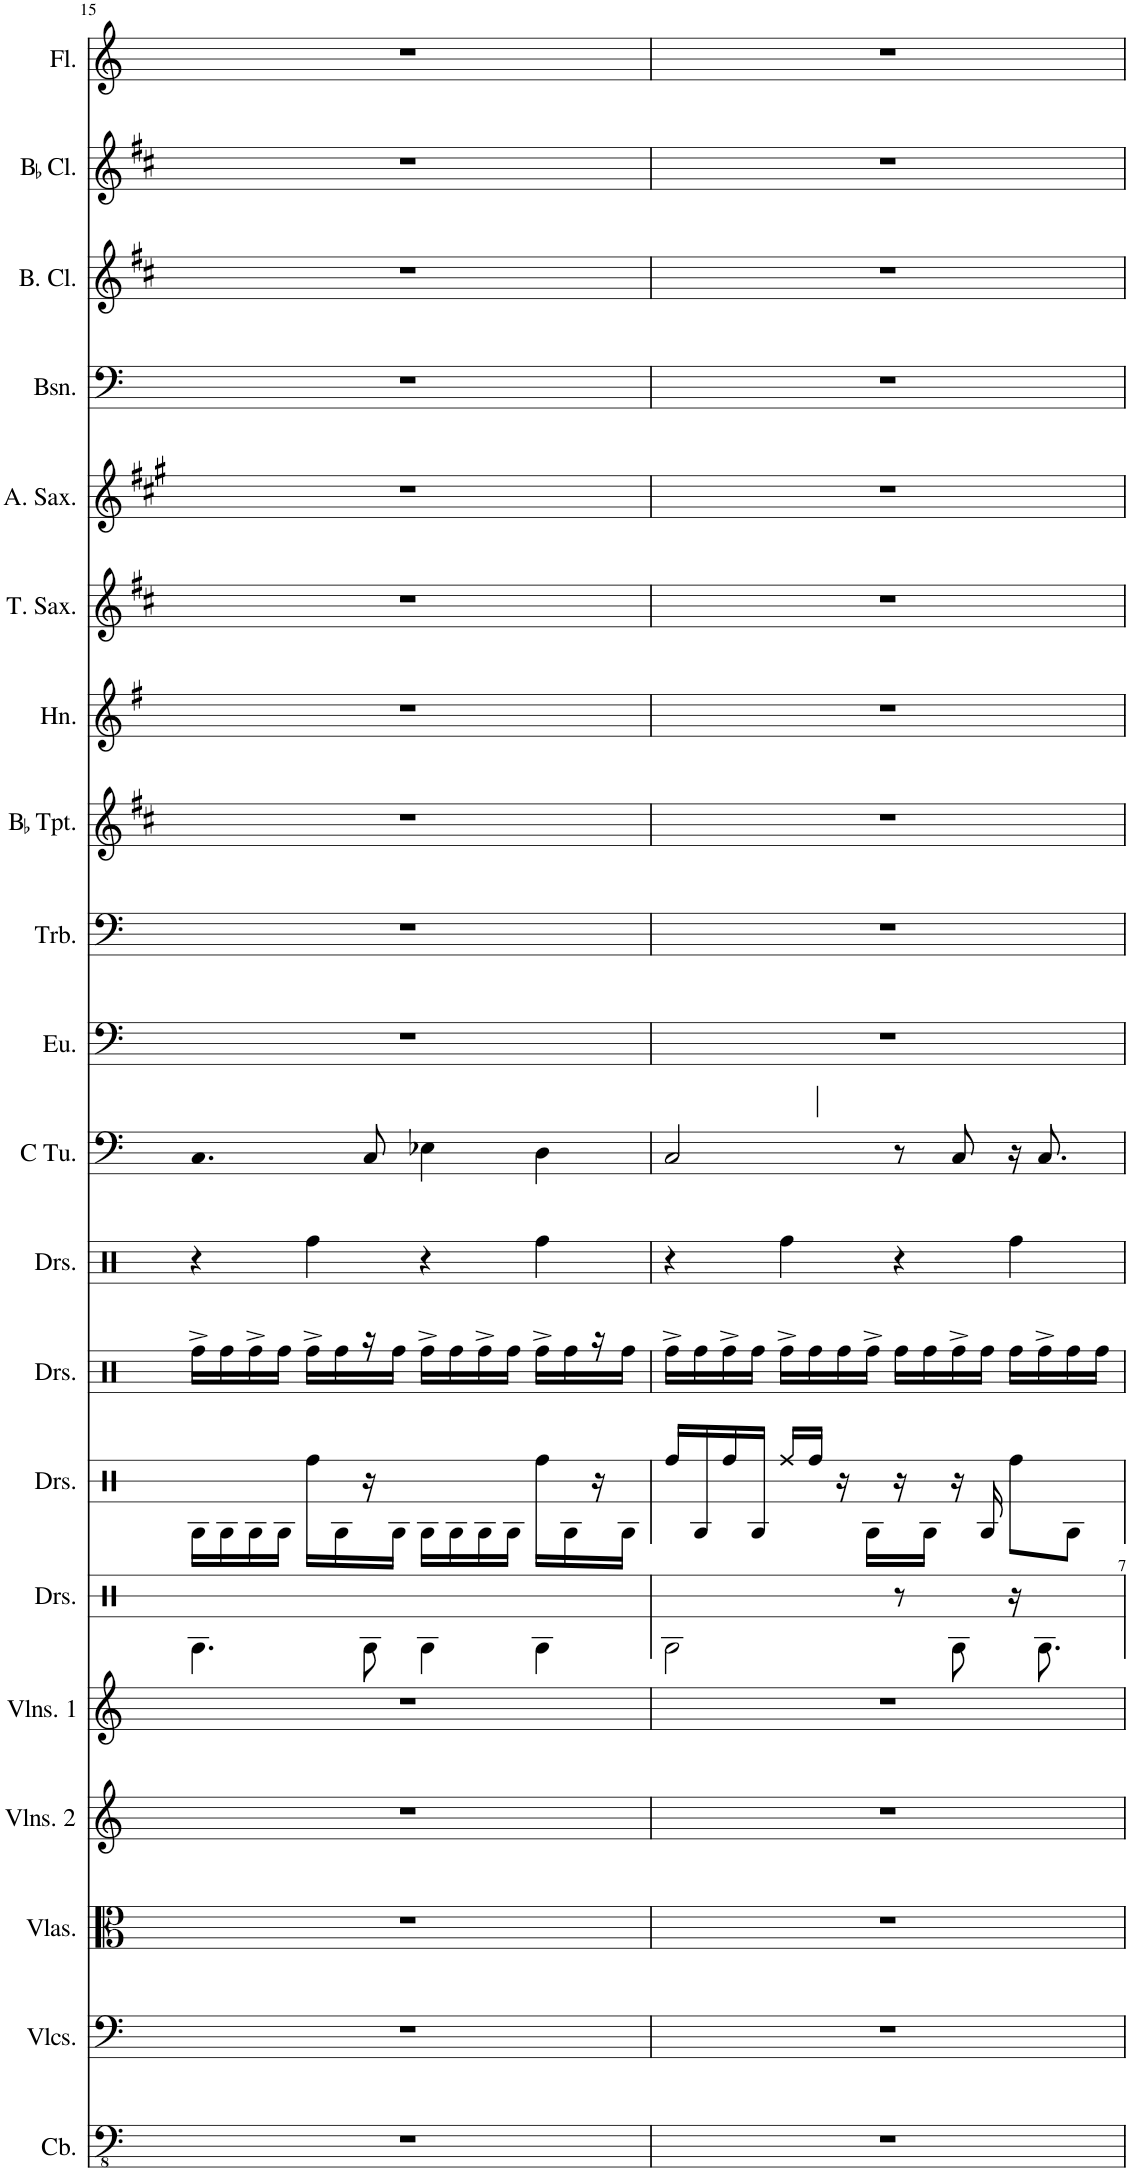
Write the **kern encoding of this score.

**kern	**kern	**kern	**kern	**kern	**kern	**kern	**kern	**kern	**kern	**kern	**kern	**kern	**kern	**kern	**kern	**kern	**kern	**kern	**kern
*part20	*part19	*part18	*part17	*part16	*part15	*part14	*part13	*part12	*part11	*part10	*part9	*part8	*part7	*part6	*part5	*part4	*part3	*part2	*part1
*staff20	*staff19	*staff18	*staff17	*staff16	*staff15	*staff14	*staff13	*staff12	*staff11	*staff10	*staff9	*staff8	*staff7	*staff6	*staff5	*staff4	*staff3	*staff2	*staff1
*I"Contrabass	*I"Violoncellos	*I"Violas	*I"Violins 2	*I"Violins 1	*I"Drumset 3 lines	*I"Drumset	*I"Drumset	*I"Drumset	*I"C Tuba	*I"Euphonium	*I"Trombone	*I"BaccidentalFlat Trumpet	*I"Horn	*I"Tenor Saxophone	*I"Alto Saxophone	*I"Bassoon	*I"Bass Clarinet	*I"BaccidentalFlat Clarinet	*I"Flute
*I'Cb.	*I'Vlcs.	*I'Vlas.	*I'Vlns. 2	*I'Vlns. 1	*I'Drs.	*I'Drs.	*I'Drs.	*I'Drs.	*I'C Tu.	*I'Eu.	*I'Trb.	*I'BaccidentalFlat Tpt.	*I'Hn.	*I'T. Sax.	*I'A. Sax.	*I'Bsn.	*I'B. Cl.	*I'BaccidentalFlat Cl.	*I'Fl.
!!LO:PB:g=z
*clefFv4	*clefF4	*clefC3	*clefG2	*clefG2	*clefX	*clefX	*clefX	*clefX	*clefF4	*clefF4	*clefF4	*clefG2	*clefG2	*clefG2	*clefG2	*clefF4	*clefG2	*clefG2	*clefG2
*Trd7c12	*	*	*	*	*	*	*	*	*	*	*	*Trd1c2	*Trd4c7	*Trd8c14	*Trd5c9	*	*Trd8c14	*Trd1c2	*
*k[]	*k[]	*k[]	*k[]	*k[]	*k[]	*k[]	*k[]	*k[]	*k[]	*k[]	*k[]	*k[f#c#]	*k[f#]	*k[f#c#]	*k[f#c#g#]	*k[]	*k[f#c#]	*k[f#c#]	*k[]
*M4/4	*M4/4	*M4/4	*M4/4	*M4/4	*	*M4/4	*M4/4	*M4/4	*M4/4	*M4/4	*M4/4	*M4/4	*M4/4	*M4/4	*M4/4	*M4/4	*M4/4	*M4/4	*M4/4
=15	=15	=15	=15	=15	=15	=15	=15	=15	=15	=15	=15	=15	=15	=15	=15	=15	=15	=15	=15
1r	1r	1r	1r	1r	4.Rd\	16Rd\LL	16Rff^\LL	4r	4.C/	1r	1r	1r	1r	1r	1r	1r	1r	1r	1r
.	.	.	.	.	.	16Rd\	16Rff\	.	.	.	.	.	.	.	.	.	.	.	.
.	.	.	.	.	.	16Rd\	16Rff^\	.	.	.	.	.	.	.	.	.	.	.	.
.	.	.	.	.	.	16Rd\JJ	16Rff\JJ	.	.	.	.	.	.	.	.	.	.	.	.
.	.	.	.	.	.	16Rdd\LL	16Rff^\LL	4Rff\	.	.	.	.	.	.	.	.	.	.	.
.	.	.	.	.	.	16Rd\	16Rff\	.	.	.	.	.	.	.	.	.	.	.	.
.	.	.	.	.	8Rd\	16r	16r	.	8C/	.	.	.	.	.	.	.	.	.	.
.	.	.	.	.	.	16Rd\JJ	16Rff\JJ	.	.	.	.	.	.	.	.	.	.	.	.
.	.	.	.	.	4Rd\	16Rd\LL	16Rff^\LL	4r	4E-X\	.	.	.	.	.	.	.	.	.	.
.	.	.	.	.	.	16Rd\	16Rff\	.	.	.	.	.	.	.	.	.	.	.	.
.	.	.	.	.	.	16Rd\	16Rff^\	.	.	.	.	.	.	.	.	.	.	.	.
.	.	.	.	.	.	16Rd\JJ	16Rff\JJ	.	.	.	.	.	.	.	.	.	.	.	.
.	.	.	.	.	4Rd\	16Rdd\LL	16Rff^\LL	4Rff\	4D\	.	.	.	.	.	.	.	.	.	.
.	.	.	.	.	.	16Rd\	16Rff\	.	.	.	.	.	.	.	.	.	.	.	.
.	.	.	.	.	.	16r	16r	.	.	.	.	.	.	.	.	.	.	.	.
.	.	.	.	.	.	16Rd\JJ	16Rff\JJ	.	.	.	.	.	.	.	.	.	.	.	.
=16	=16	=16	=16	=16	=16	=16	=16	=16	=16	=16	=16	=16	=16	=16	=16	=16	=16	=16	=16
1r	1r	1r	1r	1r	2Rd\	16Rdd/LL	16Rff^\LL	4r	2C/	1r	1r	1r	1r	1r	1r	1r	1r	1r	1r
.	.	.	.	.	.	16Rd/	16Rff\	.	.	.	.	.	.	.	.	.	.	.	.
.	.	.	.	.	.	16Rdd/	16Rff^\	.	.	.	.	.	.	.	.	.	.	.	.
.	.	.	.	.	.	16Rd/JJ	16Rff\JJ	.	.	.	.	.	.	.	.	.	.	.	.
.	.	.	.	.	.	16Rdd/LL	16Rff^\LL	4Rff\	.	.	.	.	.	.	.	.	.	.	.
.	.	.	.	.	.	16Rdd/JJ	16Rff\	.	.	.	.	.	.	.	.	.	.	.	.
.	.	.	.	.	.	16r	16Rff\	.	.	.	.	.	.	.	.	.	.	.	.
.	.	.	.	.	.	16Rd\LL	16Rff^\JJ	.	.	.	.	.	.	.	.	.	.	.	.
.	.	.	.	.	8r	16r	16Rff\LL	4r	8r	.	.	.	.	.	.	.	.	.	.
.	.	.	.	.	.	16Rd\JJ	16Rff\	.	.	.	.	.	.	.	.	.	.	.	.
.	.	.	.	.	8Rd\	16r	16Rff^\	.	8C/	.	.	.	.	.	.	.	.	.	.
.	.	.	.	.	.	16Rd/	16Rff\JJ	.	.	.	.	.	.	.	.	.	.	.	.
.	.	.	.	.	16r	8Rdd\L	16Rff\LL	4Rff\	16r	.	.	.	.	.	.	.	.	.	.
.	.	.	.	.	8.Rd\	.	16Rff^\	.	8.C/	.	.	.	.	.	.	.	.	.	.
.	.	.	.	.	.	8Rd\J	16Rff\	.	.	.	.	.	.	.	.	.	.	.	.
.	.	.	.	.	.	.	16Rff\JJ	.	.	.	.	.	.	.	.	.	.	.	.
=	=	=	=	=	=	=	=	=	=	=	=	=	=	=	=	=	=	=	=
*-	*-	*-	*-	*-	*-	*-	*-	*-	*-	*-	*-	*-	*-	*-	*-	*-	*-	*-	*-
